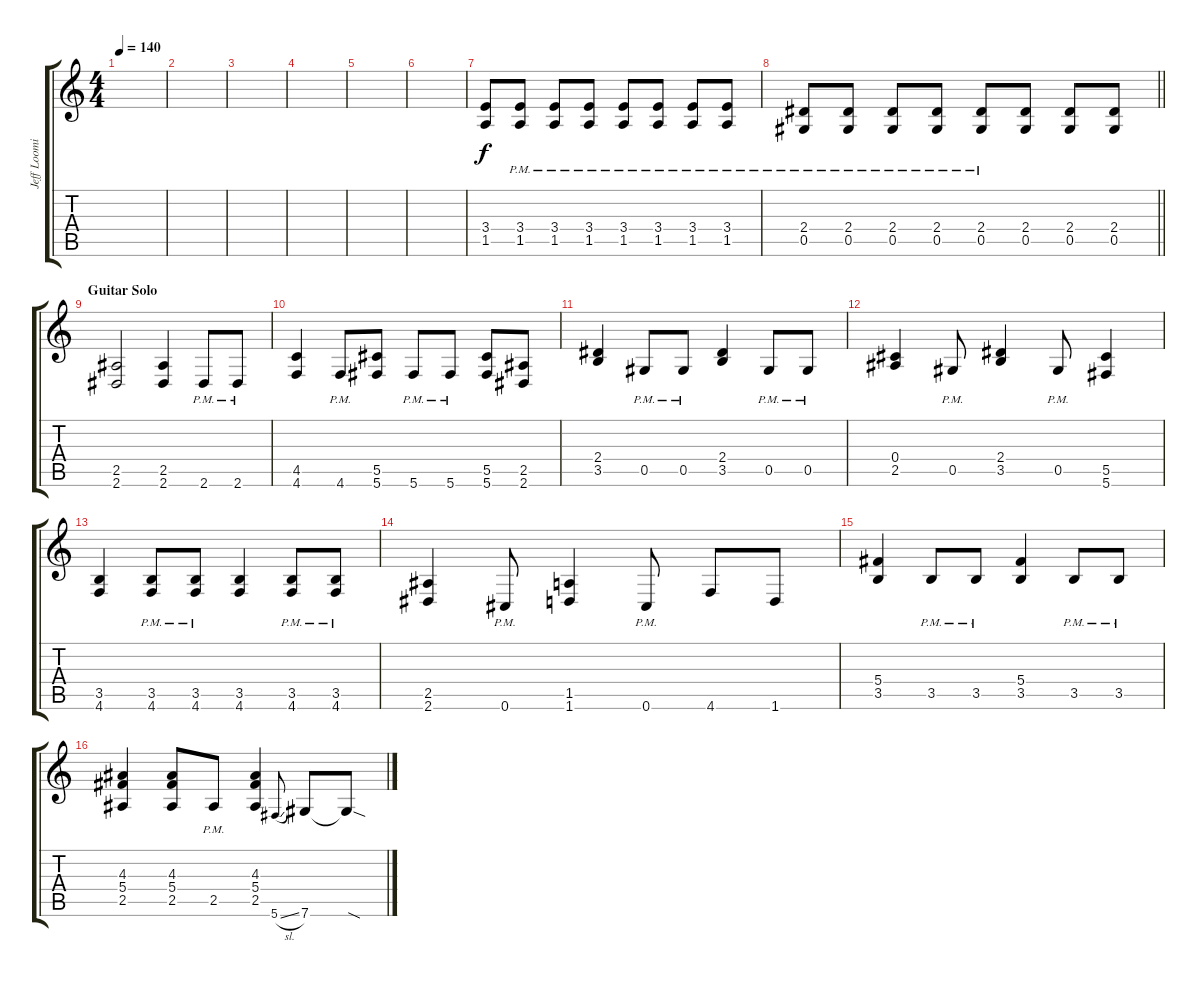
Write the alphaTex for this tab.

\track ("Jeff Loomis Gtr 1" "Jeff Loomi") {instrument distortionguitar}
\staff {score tabs}
\tuning (Eb4 Bb3 Gb3 Db3 Ab2 Db2) {hide}
\ts (4 4)
\tempo 140
\clef g2
\ks c
|
|
|
|
|
|
(3.4 1.5).8{volume 15} (3.4{pm} 1.5{pm}).8 (3.4{pm} 1.5{pm}).8 (3.4{pm} 1.5{pm}).8 (3.4{pm} 1.5{pm}).8 (3.4{pm} 1.5{pm}).8 (3.4{pm} 1.5{pm}).8 (3.4{pm} 1.5{pm}).8 |
\barLineRight lightlight
(2.4{pm} 0.5{pm}).8 (2.4{pm} 0.5{pm}).8 (2.4{pm} 0.5{pm}).8 (2.4{pm} 0.5{pm}).8 (2.4{pm} 0.5{pm}).8 (2.4 0.5).8 (2.4 0.5).8 (2.4 0.5).8 |
\section ("" "Guitar Solo")
(2.5 2.6).2 (2.5 2.6).4 2.6{pm}.8 2.6{pm}.8 |
(4.5 4.6).4 4.6{pm}.8 (5.5 5.6).8 5.6{pm}.8 5.6{pm}.8 (5.5 5.6).8 (2.5 2.6).8 |
(2.4 3.5).4 0.5{pm}.8 0.5{pm}.8 (2.4 3.5).4 0.5{pm}.8 0.5{pm}.8 |
(0.4 2.5).4 0.5{pm}.8 (2.4 3.5).4 0.5{pm}.8 (5.5 5.6).4 |
(3.5 4.6).4 (3.5{pm} 4.6{pm}).8 (3.5{pm} 4.6{pm}).8 (3.5 4.6).4 (3.5{pm} 4.6{pm}).8 (3.5{pm} 4.6{pm}).8 |
(2.5 2.6).4 0.6{pm}.8 (1.5 1.6).4 0.6{pm}.8 4.6.8 1.6.8 |
(5.4 3.5).4 3.5{pm}.8 3.5{pm}.8 (5.4 3.5).4 3.5{pm}.8 3.5{pm}.8 |
(4.3 5.4 2.5).4 (4.3 5.4 2.5).8 2.5{pm}.8 (4.3 5.4 2.5).4 5.6{sl}.8{gr onbeat} 7.6.8 7.6{sod t}.8
